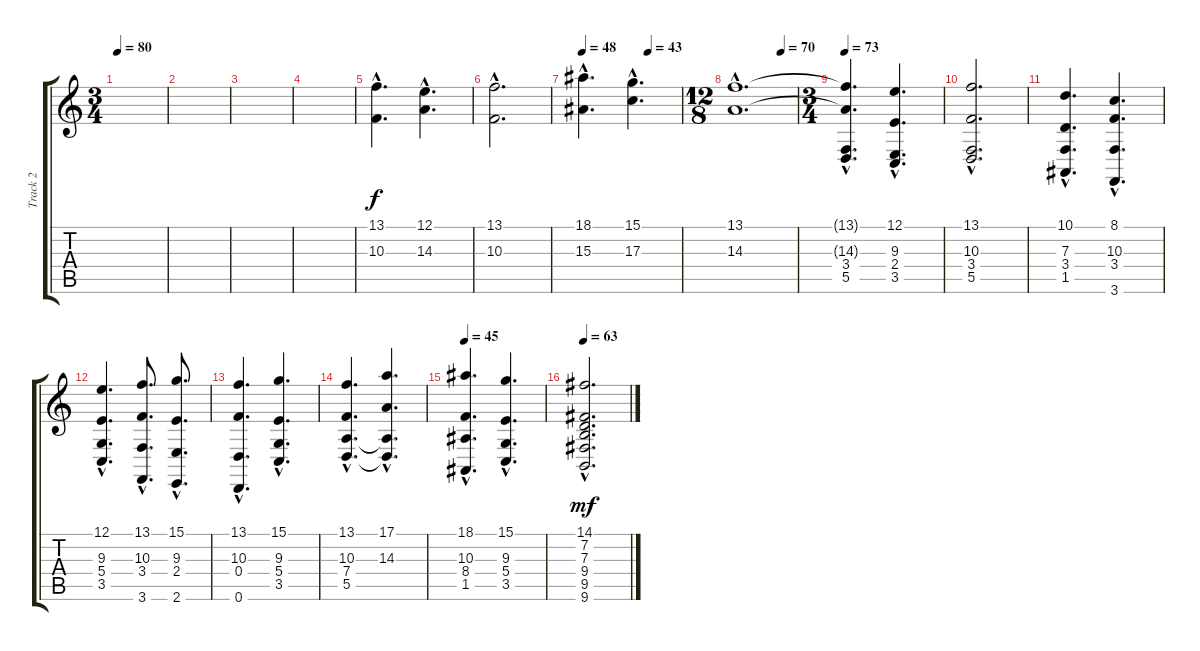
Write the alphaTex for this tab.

\track ("Track 2" "Track 2") {instrument stringensemble2}
\staff {score tabs}
\tuning (E4 B3 G3 D3 A2 D2) {hide}
\ts (3 4)
\tempo 80
\tempo 60
\tempo 80
\clef g2
\ks c
|
|
|
|
(13.1{hac} 10.3{hac}).4{d volume 7} (12.1{hac} 14.3{hac}).4{d} |
(13.1{hac} 10.3{hac}).2{d} |
\tempo 48
\tempo (43 0.6666666666666666)
(18.1{hac} 15.3{hac}).4{d} (15.1{hac} 17.3{hac}).4{d} |
\ts (12 8)
\tempo (70 0.75)
(13.1{hac} 14.3{hac}).1{d} |
\ts (3 4)
\tempo 73
(13.1{hac t} 14.3{hac t} 3.4{hac} 5.5{hac}).4{d volume 11 balance 8 instrument stringensemble2} (12.1{hac} 9.3{hac} 2.4{hac} 3.5{hac}).4{d} |
(13.1{hac} 10.3{hac} 3.4{hac} 5.5{hac}).2{d} |
(10.1{hac} 7.3{hac} 3.4{hac} 1.5{hac}).4{d} (8.1{hac} 10.3{hac} 3.4{hac} 3.6{hac}).4{d} |
(12.1{hac} 9.3{hac} 5.4{hac} 3.5{hac}).4{d} (13.1{hac} 10.3{hac} 3.4{hac} 3.6{hac}).8{d} (15.1{hac} 9.3{hac} 2.4{hac} 2.6{hac}).8{d} |
(13.1{hac} 10.3{hac} 0.4{hac} 0.6{hac}).4{d} (15.1{hac} 9.3{hac} 5.4{hac} 3.5{hac}).4{d} |
(13.1{hac} 10.3{hac} 7.4{hac} 5.5{hac}).4{d} (17.1{hac} 14.3{hac} 7.4{hac t} 5.5{hac t}).4{d} |
\tempo 45
(18.1{hac} 10.3{hac} 8.4{hac} 1.5{hac}).4{d} (15.1{hac} 9.3{hac} 5.4{hac} 3.5{hac}).4{d} |
\tempo 63
(14.1{hac} 7.2{hac} 7.3{hac} 9.4{hac} 9.5{hac} 9.6{hac}).2{d dy mf}
